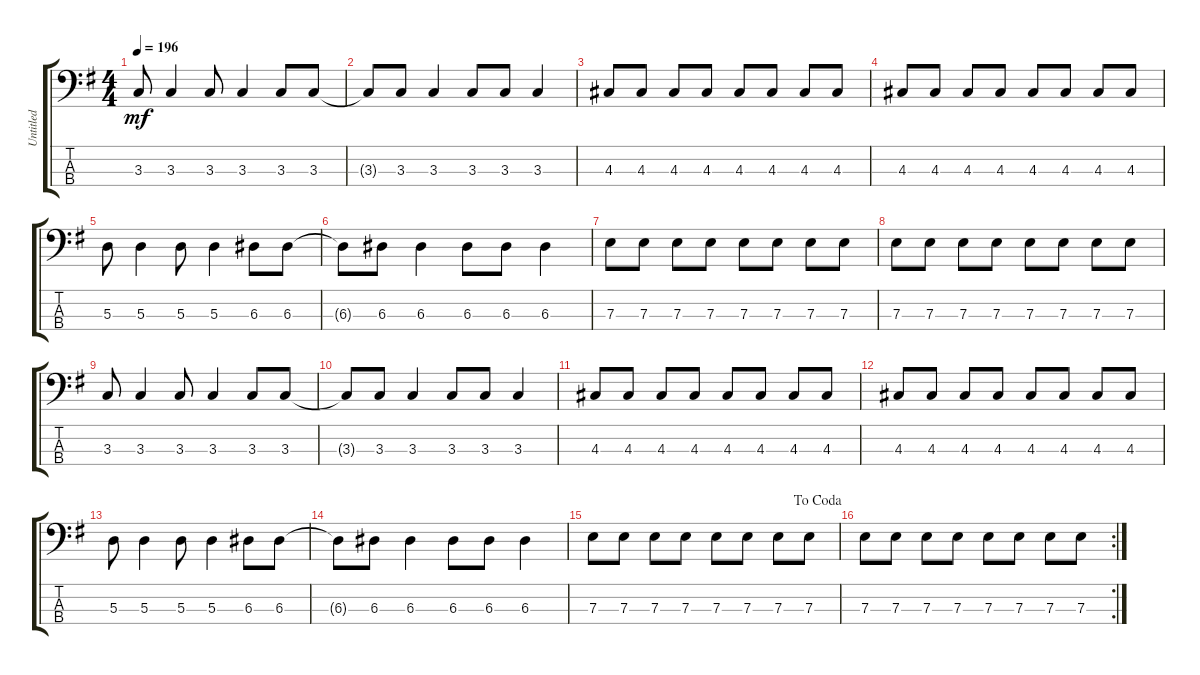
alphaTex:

\track ("Untitled" "Untitled") {instrument electricbassfinger}
\staff {score tabs}
\tuning (G2 D2 A1 E1) {hide}
\ts (4 4)
\tempo 196
\clef f4
\ks g
3.3.8{dy mf} 3.3.4 3.3.8 3.3.4 3.3.8 3.3.8 |
3.3{t}.8 3.3.8 3.3.4 3.3.8 3.3.8 3.3.4 |
4.3.8 4.3.8 4.3.8 4.3.8 4.3.8 4.3.8 4.3.8 4.3.8 |
4.3.8 4.3.8 4.3.8 4.3.8 4.3.8 4.3.8 4.3.8 4.3.8 |
5.3.8 5.3.4 5.3.8 5.3.4 6.3.8 6.3.8 |
6.3{t}.8 6.3.8 6.3.4 6.3.8 6.3.8 6.3.4 |
7.3.8 7.3.8 7.3.8 7.3.8 7.3.8 7.3.8 7.3.8 7.3.8 |
7.3.8 7.3.8 7.3.8 7.3.8 7.3.8 7.3.8 7.3.8 7.3.8 |
3.3.8 3.3.4 3.3.8 3.3.4 3.3.8 3.3.8 |
3.3{t}.8 3.3.8 3.3.4 3.3.8 3.3.8 3.3.4 |
4.3.8 4.3.8 4.3.8 4.3.8 4.3.8 4.3.8 4.3.8 4.3.8 |
4.3.8 4.3.8 4.3.8 4.3.8 4.3.8 4.3.8 4.3.8 4.3.8 |
5.3.8 5.3.4 5.3.8 5.3.4 6.3.8 6.3.8 |
6.3{t}.8 6.3.8 6.3.4 6.3.8 6.3.8 6.3.4 |
\jump dacoda
7.3.8 7.3.8 7.3.8 7.3.8 7.3.8 7.3.8 7.3.8 7.3.8 |
\rc 2
7.3.8 7.3.8 7.3.8 7.3.8 7.3.8 7.3.8 7.3.8 7.3.8
